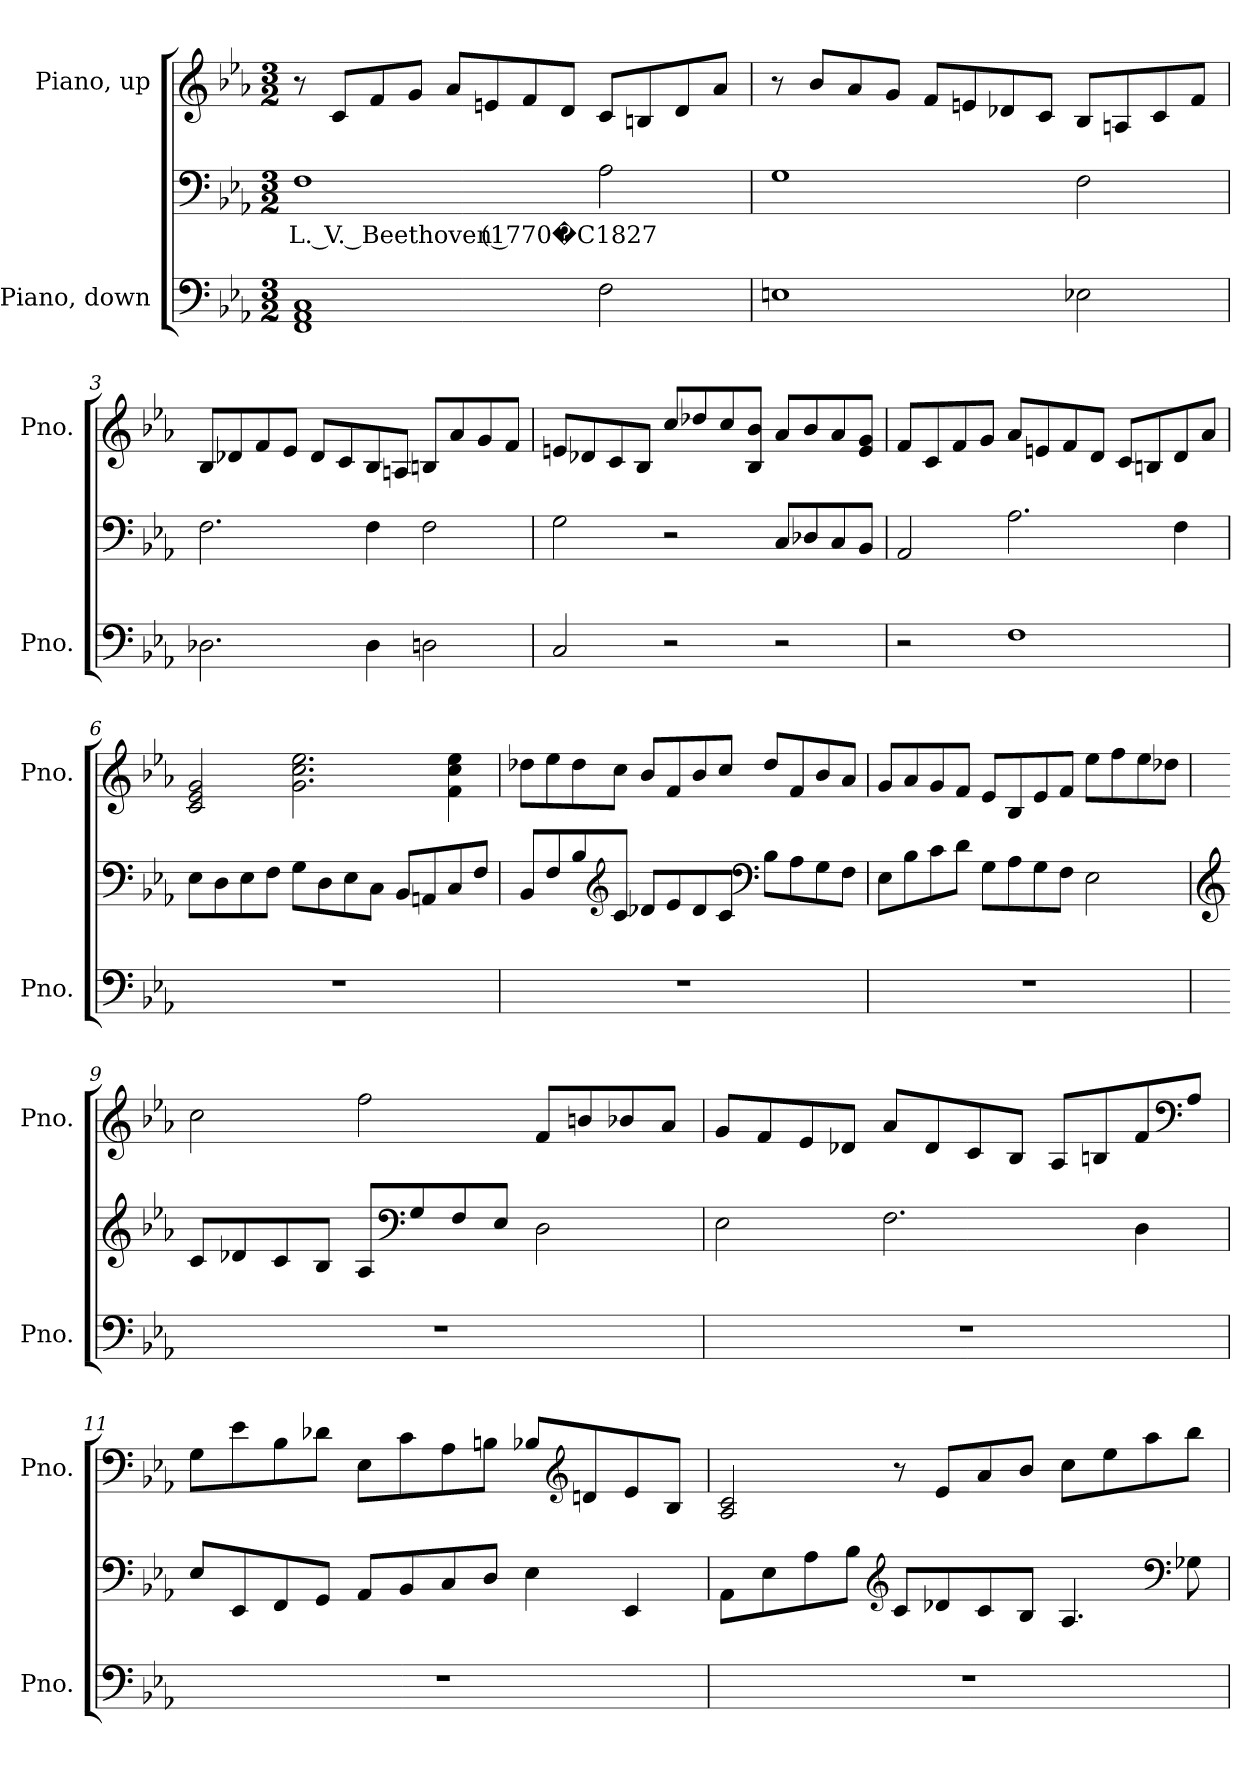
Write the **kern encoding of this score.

**kern	**kern	**text	**kern
*part2	*part2	*part2	*part1
*staff3	*staff2	*staff2	*staff1
*I"Piano, down	*	*	*I"Piano, up
*I'Pno.	*	*	*I'Pno.
*clefF4	*clefF4	*	*clefG2
*k[b-e-a-]	*k[b-e-a-]	*	*k[b-e-a-]
*M3/2	*M3/2	*	*M3/2
*MM98	*MM98	*	*MM98
=1	=1	=1	=1
!	!	!LO:LY:b	!
1FF 1AA- 1C	1F	L. V. Beethoven (1770�C1827	8r
.	.	.	8c/L
.	.	.	8f/
.	.	.	8g/J
.	.	.	8a-/L
.	.	.	8en/
.	.	.	8f/
.	.	.	8d/J
2F\	2A-\	.	8c/L
.	.	.	8Bn/
.	.	.	8d/
.	.	.	8a-/J
=2	=2	=2	=2
1En	1G	.	8r
.	.	.	8b-/L
.	.	.	8a-/
.	.	.	8g/J
.	.	.	8f/L
.	.	.	8en/
.	.	.	8d-X/
.	.	.	8c/J
2E-X\	2F\	.	8B-/L
.	.	.	8An/
.	.	.	8c/
.	.	.	8f/J
!!LO:LB:g=z
=3	=3	=3	=3
2.D-X\	2.F\	.	8B-/L
.	.	.	8d-X/
.	.	.	8f/
.	.	.	8e-/J
.	.	.	8d-/L
.	.	.	8c/
4D-\	4F\	.	8B-/
.	.	.	8An/J
2Dn\	2F\	.	8Bn/L
.	.	.	8a-/
.	.	.	8g/
.	.	.	8f/J
=4	=4	=4	=4
2C/	2G\	.	8en/L
.	.	.	8d-X/
.	.	.	8c/
.	.	.	8B-/J
2r	2r	.	8cc/L
.	.	.	8dd-X/
.	.	.	8cc/
.	.	.	8B-/ 8b-/J
2r	8C/L	.	8a-/L
.	8D-X/	.	8b-/
.	8C/	.	8a-/
.	8BB-/J	.	8e/ 8g/J
!!LO:LB:g=z
=5	=5	=5	=5
2r	2AA-/	.	8f/L
.	.	.	8c/
.	.	.	8f/
.	.	.	8g/J
1F	2.A-\	.	8a-/L
.	.	.	8en/
.	.	.	8f/
.	.	.	8d/J
.	.	.	8c/L
.	.	.	8Bn/
.	4F\	.	8d/
.	.	.	8a-/J
=6	=6	=6	=6
1.r	8E-\L	.	2c/ 2e-/ 2g/
.	8D\	.	.
.	8E-\	.	.
.	8F\J	.	.
.	8G\L	.	2.g\ 2.cc\ 2.ee-\
.	8D\	.	.
.	8E-\	.	.
.	8C\J	.	.
.	8BB-/L	.	.
.	8AAn/	.	.
.	8C/	.	4f\ 4cc\ 4ee-\
.	8F/J	.	.
=7	=7	=7	=7
1.r	8BB-/L	.	8dd-X\L
.	8F/	.	8ee-\
.	8B-/	.	8dd-\
*	*clefG2	*	*
.	8c/J	.	8cc\J
.	8d-X/L	.	8b-/L
.	8e-/	.	8f/
.	8d-/	.	8b-/
.	8c/J	.	8cc/J
*	*clefF4	*	*
.	8B-\L	.	8dd-/L
.	8A-\	.	8f/
.	8G\	.	8b-/
.	8F\J	.	8a-/J
!!LO:LB:g=z
=8	=8	=8	=8
1.r	8E-\L	.	8g/L
.	8B-\	.	8a-/
.	8c\	.	8g/
.	8d\J	.	8f/J
.	8G\L	.	8e-/L
.	8A-\	.	8B-/
.	8G\	.	8e-/
.	8F\J	.	8f/J
.	2E-\	.	8ee-\L
.	.	.	8ff\
.	.	.	8ee-\
.	.	.	8dd-X\J
=9	=9	=9	=9
*	*clefG2	*	*
1.r	8c/L	.	2cc\
.	8d-X/	.	.
.	8c/	.	.
.	8B-/J	.	.
.	8A-/L	.	2ff\
*	*clefF4	*	*
.	8G/	.	.
.	8F/	.	.
.	8E-/J	.	.
.	2D\	.	8f/L
.	.	.	8bn/
.	.	.	8b-X/
.	.	.	8a-/J
!!LO:PB:g=z
=10	=10	=10	=10
1.r	2E-\	.	8g/L
.	.	.	8f/
.	.	.	8e-/
.	.	.	8d-X/J
.	2.F\	.	8a-/L
.	.	.	8d-/
.	.	.	8c/
.	.	.	8B-/J
.	.	.	8A-/L
.	.	.	8Bn/
.	4D\	.	8f/
*	*	*	*clefF4
.	.	.	8A-/J
=11	=11	=11	=11
1.r	8E-/L	.	8G\L
.	8EE-/	.	8e-\
.	8FF/	.	8B-\
.	8GG/J	.	8d-X\J
.	8AA-/L	.	8E-\L
.	8BB-/	.	8c\
.	8C/	.	8A-\
.	8D/J	.	8Bn\J
.	4E-\	.	8B-X/L
*	*	*	*clefG2
.	.	.	8dn/
.	4EE-/	.	8e-/
.	.	.	8B-/J
!!LO:LB:g=z
=12	=12	=12	=12
1.r	8AA-\L	.	2A-/ 2c/
.	8E-\	.	.
.	8A-\	.	.
.	8B-\J	.	.
*	*clefG2	*	*
.	8c/L	.	8r
.	8d-X/	.	8e-/L
.	8c/	.	8a-/
.	8B-/J	.	8b-/J
.	4.A-/	.	8cc\L
.	.	.	8ee-\
.	.	.	8aa-\
*	*clefF4	*	*
.	8G-X\	.	8bb-\J
=	=	=	=
*-	*-	*-	*-
